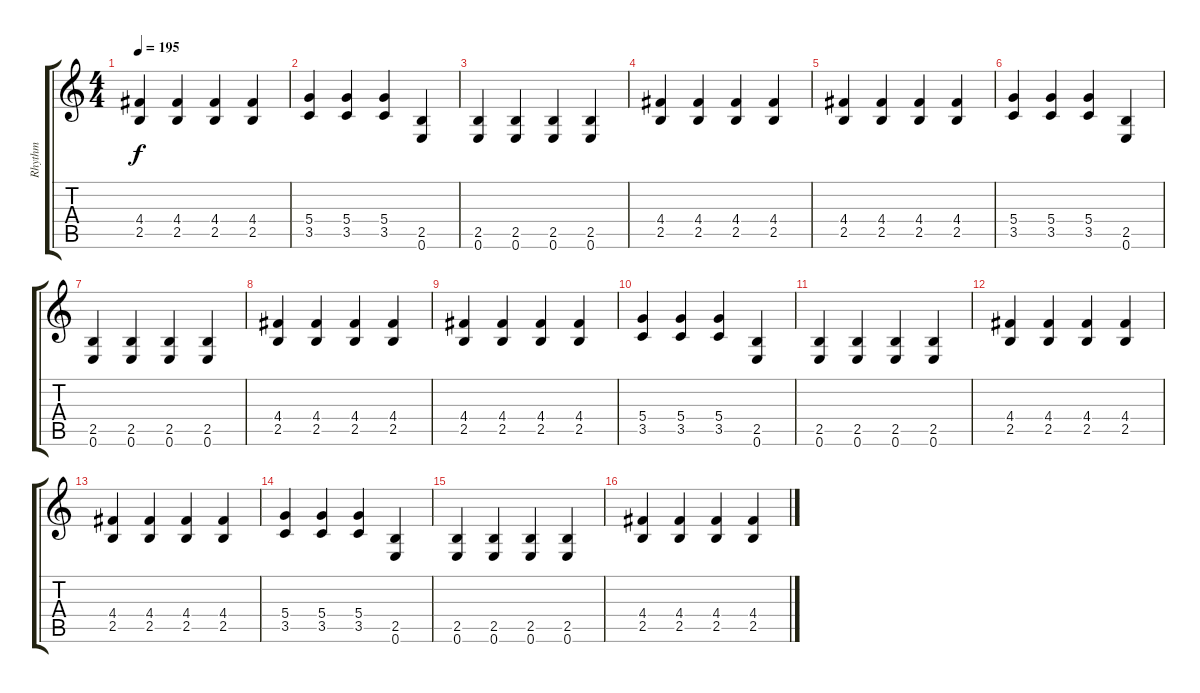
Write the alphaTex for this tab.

\track ("Rhythm" "Rhythm") {instrument distortionguitar}
\staff {score tabs}
\tuning (E4 B3 G3 D3 A2 E2) {hide}
\ts (4 4)
\tempo 195
\clef g2
\ks c
(4.4 2.5).4{dy f} (4.4 2.5).4 (4.4 2.5).4 (4.4 2.5).4 |
(5.4 3.5).4 (5.4 3.5).4 (5.4 3.5).4 (2.5 0.6).4 |
(2.5 0.6).4 (2.5 0.6).4 (2.5 0.6).4 (2.5 0.6).4 |
(4.4 2.5).4 (4.4 2.5).4 (4.4 2.5).4 (4.4 2.5).4 |
(4.4 2.5).4 (4.4 2.5).4 (4.4 2.5).4 (4.4 2.5).4 |
(5.4 3.5).4 (5.4 3.5).4 (5.4 3.5).4 (2.5 0.6).4 |
(2.5 0.6).4 (2.5 0.6).4 (2.5 0.6).4 (2.5 0.6).4 |
(4.4 2.5).4 (4.4 2.5).4 (4.4 2.5).4 (4.4 2.5).4 |
(4.4 2.5).4 (4.4 2.5).4 (4.4 2.5).4 (4.4 2.5).4 |
(5.4 3.5).4 (5.4 3.5).4 (5.4 3.5).4 (2.5 0.6).4 |
(2.5 0.6).4 (2.5 0.6).4 (2.5 0.6).4 (2.5 0.6).4 |
(4.4 2.5).4 (4.4 2.5).4 (4.4 2.5).4 (4.4 2.5).4 |
(4.4 2.5).4 (4.4 2.5).4 (4.4 2.5).4 (4.4 2.5).4 |
(5.4 3.5).4 (5.4 3.5).4 (5.4 3.5).4 (2.5 0.6).4 |
(2.5 0.6).4 (2.5 0.6).4 (2.5 0.6).4 (2.5 0.6).4 |
(4.4 2.5).4 (4.4 2.5).4 (4.4 2.5).4 (4.4 2.5).4
